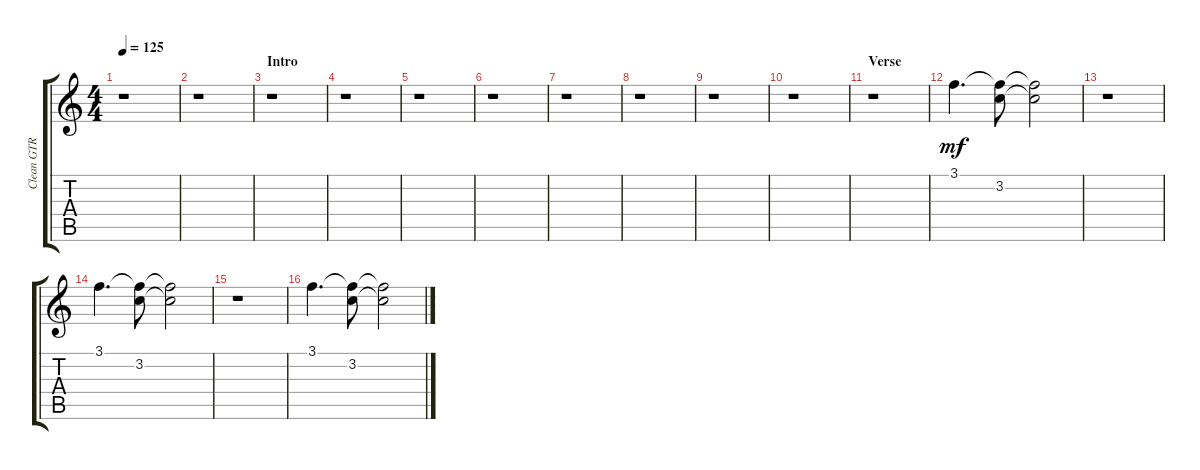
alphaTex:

\track ("Clean GTR 2" "Clean GTR ") {instrument electricguitarclean}
\staff {score tabs}
\tuning (D4 A3 F3 C3 G2 C2) {hide}
\ts (4 4)
\tempo 125
\clef g2
\ks aminor
r.1{dy mf instrument electricguitarclean} |
r.1 |
\section ("" "Intro")
r.1 |
r.1 |
r.1 |
r.1 |
r.1 |
r.1 |
r.1 |
r.1 |
\section ("" "Verse")
r.1 |
3.1.4{d} (3.1{t} 3.2).8 (3.1{t} 3.2{t}).2 |
r.1 |
3.1.4{d} (3.1{t} 3.2).8 (3.1{t} 3.2{t}).2 |
r.1 |
3.1.4{d} (3.1{t} 3.2).8 (3.1{t} 3.2{t}).2
